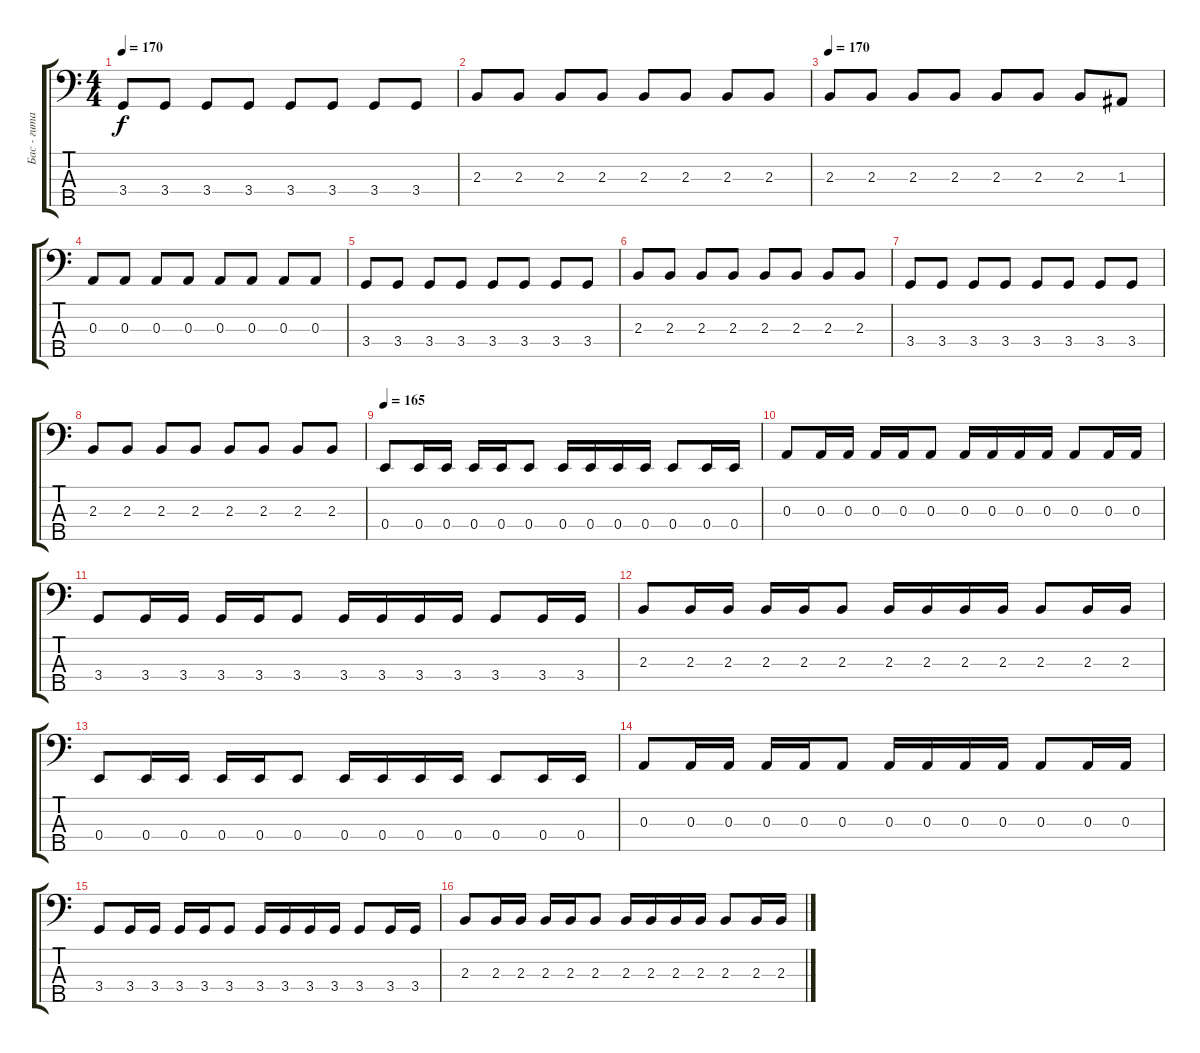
\track ("Бас - гитара" "Бас - гита") {instrument electricbassfinger}
\staff {score tabs}
\tuning (G2 D2 A1 E1 B0) {hide}
\ts (4 4)
\tempo 170
\clef f4
\ks c
3.4.8{dy f} 3.4.8 3.4.8 3.4.8 3.4.8 3.4.8 3.4.8 3.4.8 |
2.3.8 2.3.8 2.3.8 2.3.8 2.3.8 2.3.8 2.3.8 2.3.8 |
\tempo 170
2.3.8 2.3.8 2.3.8 2.3.8 2.3.8 2.3.8 2.3.8 1.3.8 |
0.3.8 0.3.8 0.3.8 0.3.8 0.3.8 0.3.8 0.3.8 0.3.8 |
3.4.8 3.4.8 3.4.8 3.4.8 3.4.8 3.4.8 3.4.8 3.4.8 |
2.3.8 2.3.8 2.3.8 2.3.8 2.3.8 2.3.8 2.3.8 2.3.8 |
3.4.8 3.4.8 3.4.8 3.4.8 3.4.8 3.4.8 3.4.8 3.4.8 |
2.3.8 2.3.8 2.3.8 2.3.8 2.3.8 2.3.8 2.3.8 2.3.8 |
\tempo 165
0.4.8 0.4.16 0.4.16 0.4.16 0.4.16 0.4.8 0.4.16 0.4.16 0.4.16 0.4.16 0.4.8 0.4.16 0.4.16 |
0.3.8 0.3.16 0.3.16 0.3.16 0.3.16 0.3.8 0.3.16 0.3.16 0.3.16 0.3.16 0.3.8 0.3.16 0.3.16 |
3.4.8 3.4.16 3.4.16 3.4.16 3.4.16 3.4.8 3.4.16 3.4.16 3.4.16 3.4.16 3.4.8 3.4.16 3.4.16 |
2.3.8 2.3.16 2.3.16 2.3.16 2.3.16 2.3.8 2.3.16 2.3.16 2.3.16 2.3.16 2.3.8 2.3.16 2.3.16 |
0.4.8 0.4.16 0.4.16 0.4.16 0.4.16 0.4.8 0.4.16 0.4.16 0.4.16 0.4.16 0.4.8 0.4.16 0.4.16 |
0.3.8 0.3.16 0.3.16 0.3.16 0.3.16 0.3.8 0.3.16 0.3.16 0.3.16 0.3.16 0.3.8 0.3.16 0.3.16 |
3.4.8 3.4.16 3.4.16 3.4.16 3.4.16 3.4.8 3.4.16 3.4.16 3.4.16 3.4.16 3.4.8 3.4.16 3.4.16 |
2.3.8 2.3.16 2.3.16 2.3.16 2.3.16 2.3.8 2.3.16 2.3.16 2.3.16 2.3.16 2.3.8 2.3.16 2.3.16
